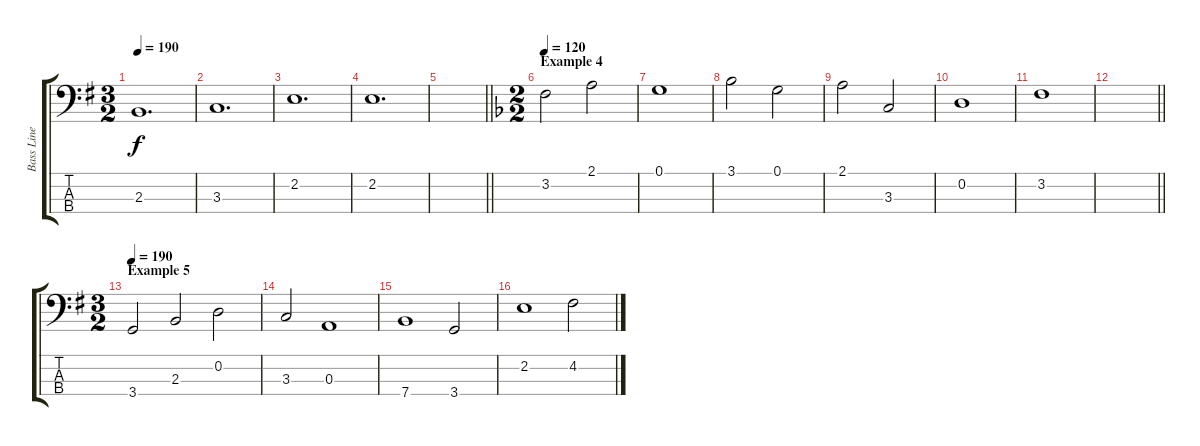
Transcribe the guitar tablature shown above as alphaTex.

\track ("Bass Line" "Bass Line") {instrument fretlessbass}
\staff {score tabs}
\tuning (G2 D2 A1 E1) {hide}
\ts (3 2)
\tempo 190
\clef f4
\ks eminor
2.3.1{d dy f} |
3.3.1{d} |
2.2.1{d} |
2.2.1{d} |
\barLineRight lightlight
|
\ts (2 2)
\section ("" "Example 4")
\tempo 120
\ks f
3.2.2 2.1.2 |
0.1.1 |
3.1.2 0.1.2 |
2.1.2 3.3.2 |
0.2.1 |
3.2.1 |
\barLineRight lightlight
|
\ts (3 2)
\section ("" "Example 5")
\tempo 190
\ks g
3.4.2 2.3.2 0.2.2 |
3.3.2 0.3.1 |
7.4.1 3.4.2 |
2.2.1 4.2.2
